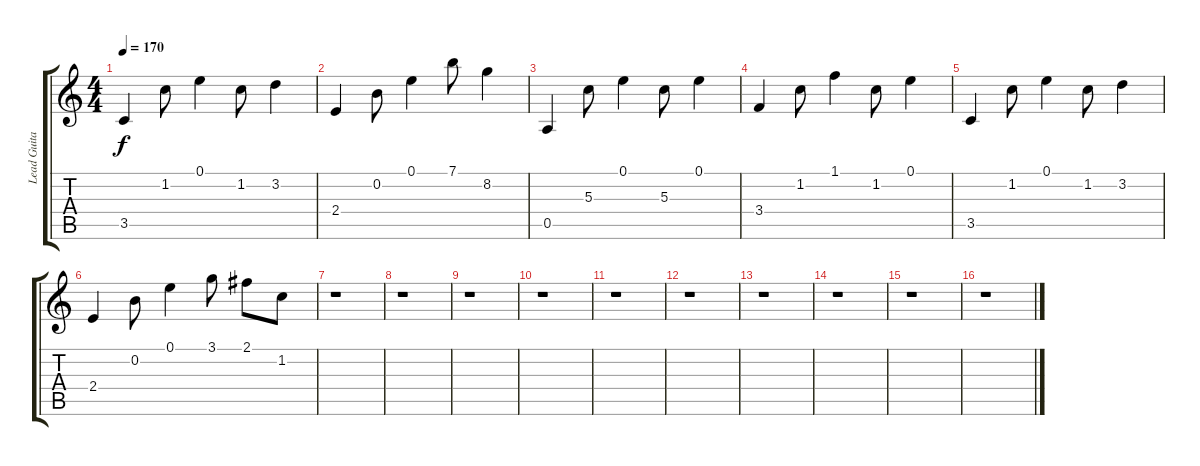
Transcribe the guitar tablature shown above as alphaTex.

\track ("Lead Guitar" "Lead Guita") {instrument electricguitarjazz}
\staff {score tabs}
\tuning (E4 B3 G3 D3 A2 E2) {hide}
\ts (4 4)
\tempo 170
\clef g2
\ks c
3.5.4{dy f} 1.2.8 0.1.4 1.2.8 3.2.4 |
2.4.4 0.2.8 0.1.4 7.1.8 8.2.4 |
0.5.4 5.3.8 0.1.4 5.3.8 0.1.4 |
3.4.4 1.2.8 1.1.4 1.2.8 0.1.4 |
3.5.4 1.2.8 0.1.4 1.2.8 3.2.4 |
2.4.4 0.2.8 0.1.4 3.1.8 2.1.8 1.2.8 |
r.1 |
r.1 |
r.1 |
r.1 |
r.1 |
r.1 |
r.1 |
r.1 |
r.1 |
r.1
